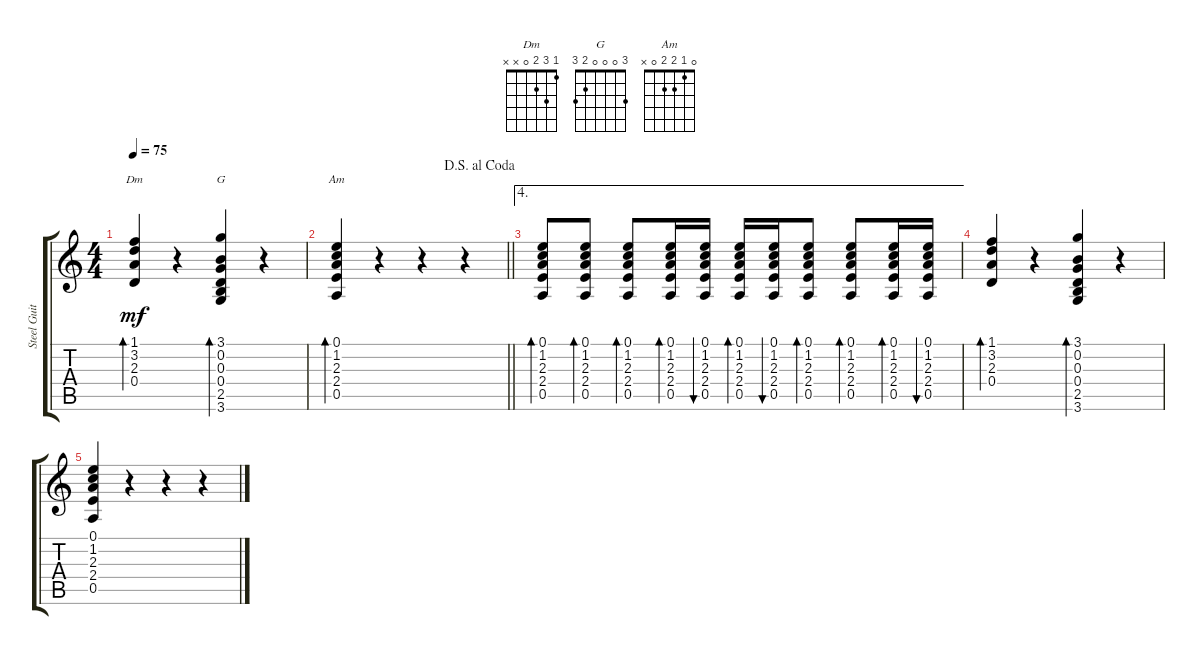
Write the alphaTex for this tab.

\track ("Steel Guitar" "Steel Guit") {instrument acousticguitarsteel}
\staff {score tabs}
\tuning (E4 B3 G3 D3 A2 E2) {hide}
\chord ("Dm" 1 3 2 0 x x)
\chord ("G" 3 0 0 0 2 3)
\chord ("Am" 0 1 2 2 0 x)
\ts (4 4)
\tempo 75
\clef g2
\ks c
(1.1 3.2 2.3 0.4).4{bd 60 ch "Dm" dy mf} r.4 (3.1 0.2 0.3 0.4 2.5 3.6).4{bd 60 ch "G"} r.4 |
\jump dalsegnoalcoda
\barLineRight lightlight
(0.1 1.2 2.3 2.4 0.5).4{bd 60 ch "Am"} r.4 r.4 r.4 |
\ae 4
(0.1 1.2 2.3 2.4 0.5).8{bd 60} (0.1 1.2 2.3 2.4 0.5).8{bd 60} (0.1 1.2 2.3 2.4 0.5).8{bd 60} (0.1 1.2 2.3 2.4 0.5).16{bd 60} (0.1 1.2 2.3 2.4 0.5).16{bu 60} (0.1 1.2 2.3 2.4 0.5).16{bd 60} (0.1 1.2 2.3 2.4 0.5).16{bu 60} (0.1 1.2 2.3 2.4 0.5).8{bd 60} (0.1 1.2 2.3 2.4 0.5).8{bd 60} (0.1 1.2 2.3 2.4 0.5).16{bd 60} (0.1 1.2 2.3 2.4 0.5).16{bu 60} |
(1.1 3.2 2.3 0.4).4{bd 60} r.4 (3.1 0.2 0.3 0.4 2.5 3.6).4{bd 60} r.4 |
(0.1 1.2 2.3 2.4 0.5).4 r.4 r.4 r.4
